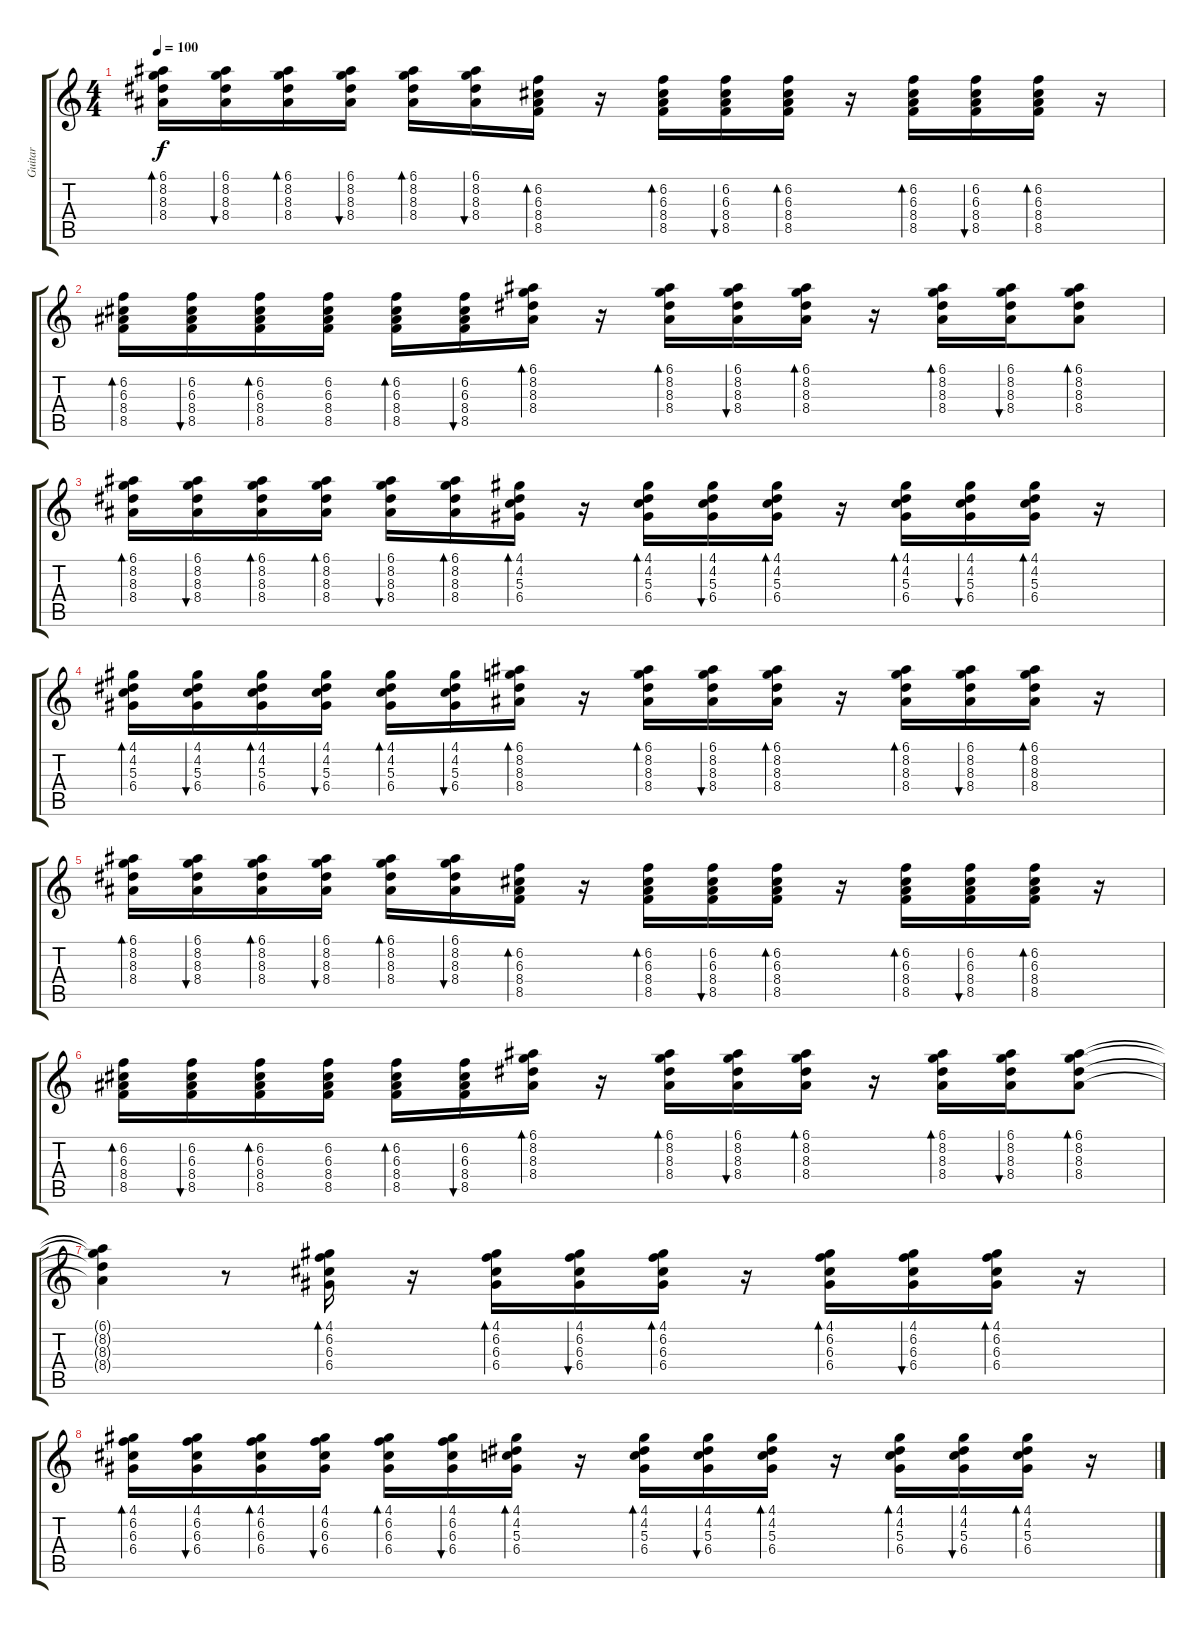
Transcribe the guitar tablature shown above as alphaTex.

\track ("Guitar" "Guitar") {instrument acousticguitarsteel}
\staff {score tabs}
\tuning (E4 B3 G3 D3 A2 E2) {hide}
\ts (4 4)
\tempo 100
\clef g2
\ks c
(6.1 8.2 8.3 8.4).16{bd 30 dy f} (6.1 8.2 8.3 8.4).16{bu 30} (6.1 8.2 8.3 8.4).16{bd 30} (6.1 8.2 8.3 8.4).16{bu 30} (6.1 8.2 8.3 8.4).16{bd 30} (6.1 8.2 8.3 8.4).16{bu 30} (6.2 6.3 8.4 8.5).16{bd 30} r.16 (6.2 6.3 8.4 8.5).16{bd 30} (6.2 6.3 8.4 8.5).16{bu 30} (6.2 6.3 8.4 8.5).16{bd 30} r.16 (6.2 6.3 8.4 8.5).16{bd 30} (6.2 6.3 8.4 8.5).16{bu 30} (6.2 6.3 8.4 8.5).16{bd 30} r.16 |
(6.2 6.3 8.4 8.5).16{bd 30} (6.2 6.3 8.4 8.5).16{bu 30} (6.2 6.3 8.4 8.5).16{bd 30} (6.2 6.3 8.4 8.5).16 (6.2 6.3 8.4 8.5).16{bd 30} (6.2 6.3 8.4 8.5).16{bu 30} (6.1 8.2 8.3 8.4).16{bd 30} r.16 (6.1 8.2 8.3 8.4).16{bd 30} (6.1 8.2 8.3 8.4).16{bu 30} (6.1 8.2 8.3 8.4).16{bd 30} r.16 (6.1 8.2 8.3 8.4).16{bd 30} (6.1 8.2 8.3 8.4).16{bu 30} (6.1 8.2 8.3 8.4).8{bd 30} |
(6.1 8.2 8.3 8.4).16{bd 30} (6.1 8.2 8.3 8.4).16{bu 30} (6.1 8.2 8.3 8.4).16{bd 30} (6.1 8.2 8.3 8.4).16{bd 30} (6.1 8.2 8.3 8.4).16{bu 30} (6.1 8.2 8.3 8.4).16{bd 30} (4.1 4.2 5.3 6.4).16{bd 30} r.16 (4.1 4.2 5.3 6.4).16{bd 30} (4.1 4.2 5.3 6.4).16{bu 30} (4.1 4.2 5.3 6.4).16{bd 30} r.16 (4.1 4.2 5.3 6.4).16{bd 30} (4.1 4.2 5.3 6.4).16{bu 30} (4.1 4.2 5.3 6.4).16{bd 30} r.16 |
(4.1 4.2 5.3 6.4).16{bd 30} (4.1 4.2 5.3 6.4).16{bu 30} (4.1 4.2 5.3 6.4).16{bd 30} (4.1 4.2 5.3 6.4).16{bu 30} (4.1 4.2 5.3 6.4).16{bd 30} (4.1 4.2 5.3 6.4).16{bu 30} (6.1 8.2 8.3 8.4).16{bd 30} r.16 (6.1 8.2 8.3 8.4).16{bd 30} (6.1 8.2 8.3 8.4).16{bu 30} (6.1 8.2 8.3 8.4).16{bd 30} r.16 (6.1 8.2 8.3 8.4).16{bd 30} (6.1 8.2 8.3 8.4).16{bu 30} (6.1 8.2 8.3 8.4).16{bd 30} r.16 |
(6.1 8.2 8.3 8.4).16{bd 30} (6.1 8.2 8.3 8.4).16{bu 30} (6.1 8.2 8.3 8.4).16{bd 30} (6.1 8.2 8.3 8.4).16{bu 30} (6.1 8.2 8.3 8.4).16{bd 30} (6.1 8.2 8.3 8.4).16{bu 30} (6.2 6.3 8.4 8.5).16{bd 30} r.16 (6.2 6.3 8.4 8.5).16{bd 30} (6.2 6.3 8.4 8.5).16{bu 30} (6.2 6.3 8.4 8.5).16{bd 30} r.16 (6.2 6.3 8.4 8.5).16{bd 30} (6.2 6.3 8.4 8.5).16{bu 30} (6.2 6.3 8.4 8.5).16{bd 30} r.16 |
(6.2 6.3 8.4 8.5).16{bd 30} (6.2 6.3 8.4 8.5).16{bu 30} (6.2 6.3 8.4 8.5).16{bd 30} (6.2 6.3 8.4 8.5).16 (6.2 6.3 8.4 8.5).16{bd 30} (6.2 6.3 8.4 8.5).16{bu 30} (6.1 8.2 8.3 8.4).16{bd 30} r.16 (6.1 8.2 8.3 8.4).16{bd 30} (6.1 8.2 8.3 8.4).16{bu 30} (6.1 8.2 8.3 8.4).16{bd 30} r.16 (6.1 8.2 8.3 8.4).16{bd 30} (6.1 8.2 8.3 8.4).16{bu 30} (6.1 8.2 8.3 8.4).8{bd 30} |
(6.1{t} 8.2{t} 8.3{t} 8.4{t}).4 r.8 (4.1 6.2 6.3 6.4).16{bd 30} r.16 (4.1 6.2 6.3 6.4).16{bd 30} (4.1 6.2 6.3 6.4).16{bu 30} (4.1 6.2 6.3 6.4).16{bd 30} r.16 (4.1 6.2 6.3 6.4).16{bd 30} (4.1 6.2 6.3 6.4).16{bu 30} (4.1 6.2 6.3 6.4).16{bd 30} r.16 |
(4.1 6.2 6.3 6.4).16{bd 30} (4.1 6.2 6.3 6.4).16{bu 30} (4.1 6.2 6.3 6.4).16{bd 30} (4.1 6.2 6.3 6.4).16{bu 30} (4.1 6.2 6.3 6.4).16{bd 30} (4.1 6.2 6.3 6.4).16{bu 30} (4.1 4.2 5.3 6.4).16{bd 30} r.16 (4.1 4.2 5.3 6.4).16{bd 30} (4.1 4.2 5.3 6.4).16{bu 30} (4.1 4.2 5.3 6.4).16{bd 30} r.16 (4.1 4.2 5.3 6.4).16{bd 30} (4.1 4.2 5.3 6.4).16{bu 30} (4.1 4.2 5.3 6.4).16{bd 30} r.16
